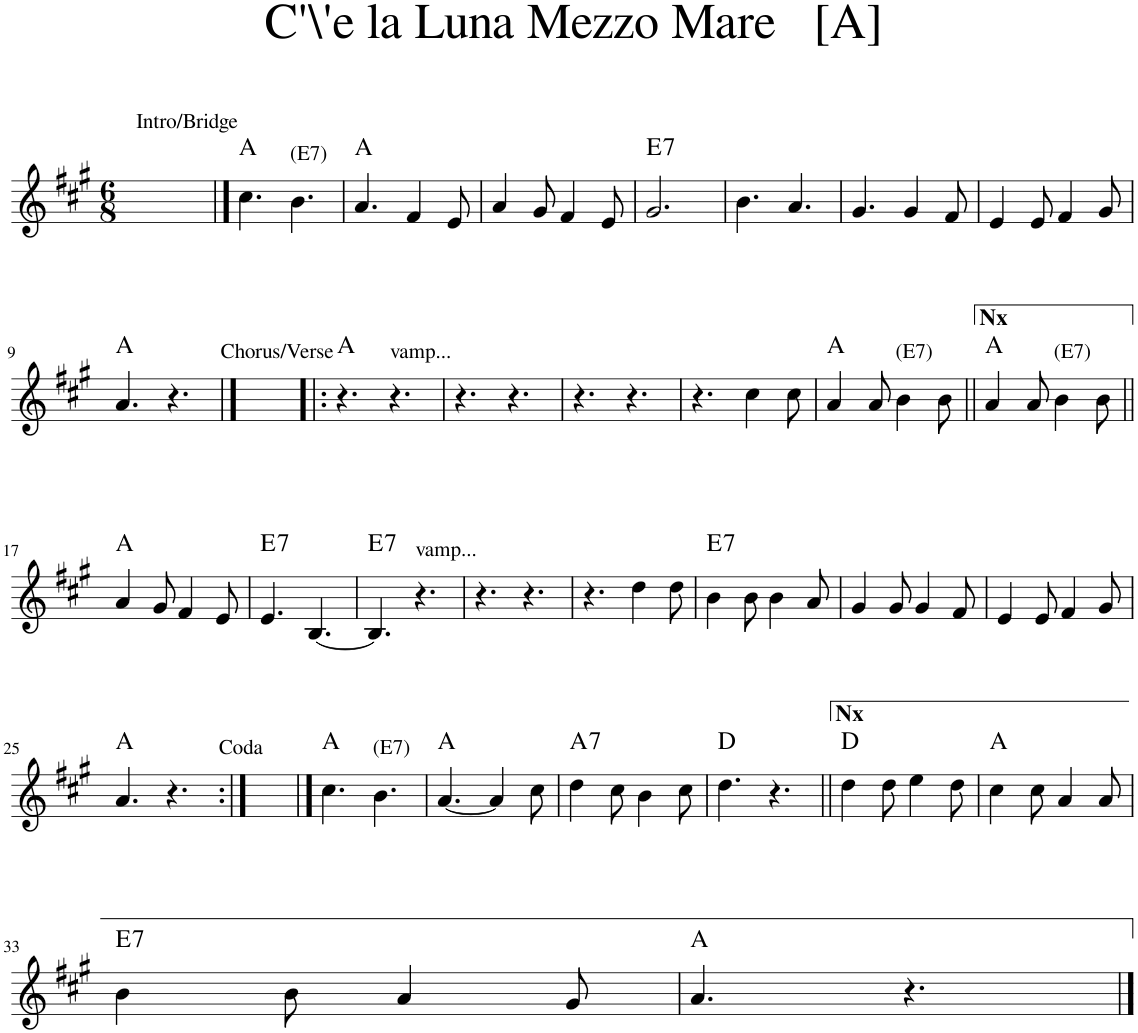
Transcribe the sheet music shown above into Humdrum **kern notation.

**kern	**harte
*part1	*part1
*staff1	*
*I"Piano	*
*I'Pno	*
*clefG2	*
*k[f#c#g#]	*
*A:	*
*M6/8	*
=1	=1
!LO:TX:a:t=Intro/Bridge	!
2.ryy	.
==2	==2
4.cc#\	A:maj
!LO:TX:a:t=(E7)	!
4.b\	.
=3	=3
4.a/	A:maj
4f#/	.
8e/	.
=4	=4
4a/	.
8g#/	.
4f#/	.
8e/	.
=5	=5
!	!LO:H:kt=7
2.g#/	E:7
=6	=6
4.b\	.
4.a/	.
=7	=7
4.g#/	.
4g#/	.
8f#/	.
=8	=8
4e/	.
8e/	.
4f#/	.
8g#/	.
!!LO:LB:g=z
=9	=9
4.a/	A:maj
4.r	.
==10	==10
!LO:TX:a:t=Chorus/Verse	!
2.ryy	.
=11!|:	=11!|:
4.r	A:maj
!LO:TX:a:t=vamp...	!
4.r	.
=12	=12
4.r	.
4.r	.
=13	=13
4.r	.
4.r	.
=14	=14
4.r	.
4cc#\	.
8cc#\	.
=15	=15
4a/	A:maj
8a/	.
!LO:TX:a:t=(E7)	!
4b\	.
8b\	.
=16||	=16||
4a/	A:maj
8a/	.
!LO:TX:a:t=(E7)	!
4b\	.
8b\	.
!!LO:LB:g=z
=17||	=17||
4a/	A:maj
8g#/	.
4f#/	.
8e/	.
=18	=18
!	!LO:H:kt=7
4.e/	E:7
[4.B/	.
=19	=19
!	!LO:H:kt=7
4.B/]	E:7
!LO:TX:a:t=vamp...	!
4.r	.
=20	=20
4.r	.
4.r	.
=21	=21
4.r	.
4dd\	.
8dd\	.
=22	=22
!	!LO:H:kt=7
4b\	E:7
8b\	.
4b\	.
8a/	.
=23	=23
4g#/	.
8g#/	.
4g#/	.
8f#/	.
=24	=24
4e/	.
8e/	.
4f#/	.
8g#/	.
!!LO:LB:g=z
=25	=25
4.a/	A:maj
4.r	.
=26:|!	=26:|!
2.ryy	.
==27	==27
4.cc#\	A:maj
!LO:TX:a:t=(E7)	!
4.b\	.
=28	=28
[4.a/	A:maj
4a/]	.
8cc#\	.
=29	=29
!	!LO:H:kt=7
4dd\	A:7
8cc#\	.
4b\	.
8cc#\	.
=30	=30
4.dd\	D:maj
4.r	.
=31||	=31||
4dd\	D:maj
8dd\	.
4ee\	.
8dd\	.
=32	=32
4cc#\	A:maj
8cc#\	.
4a/	.
8a/	.
!!LO:LB:g=z
=33	=33
!	!LO:H:kt=7
4b\	E:7
8b\	.
4a/	.
8g#/	.
=34	=34
4.a/	A:maj
4.r	.
==	==
*-	*-
